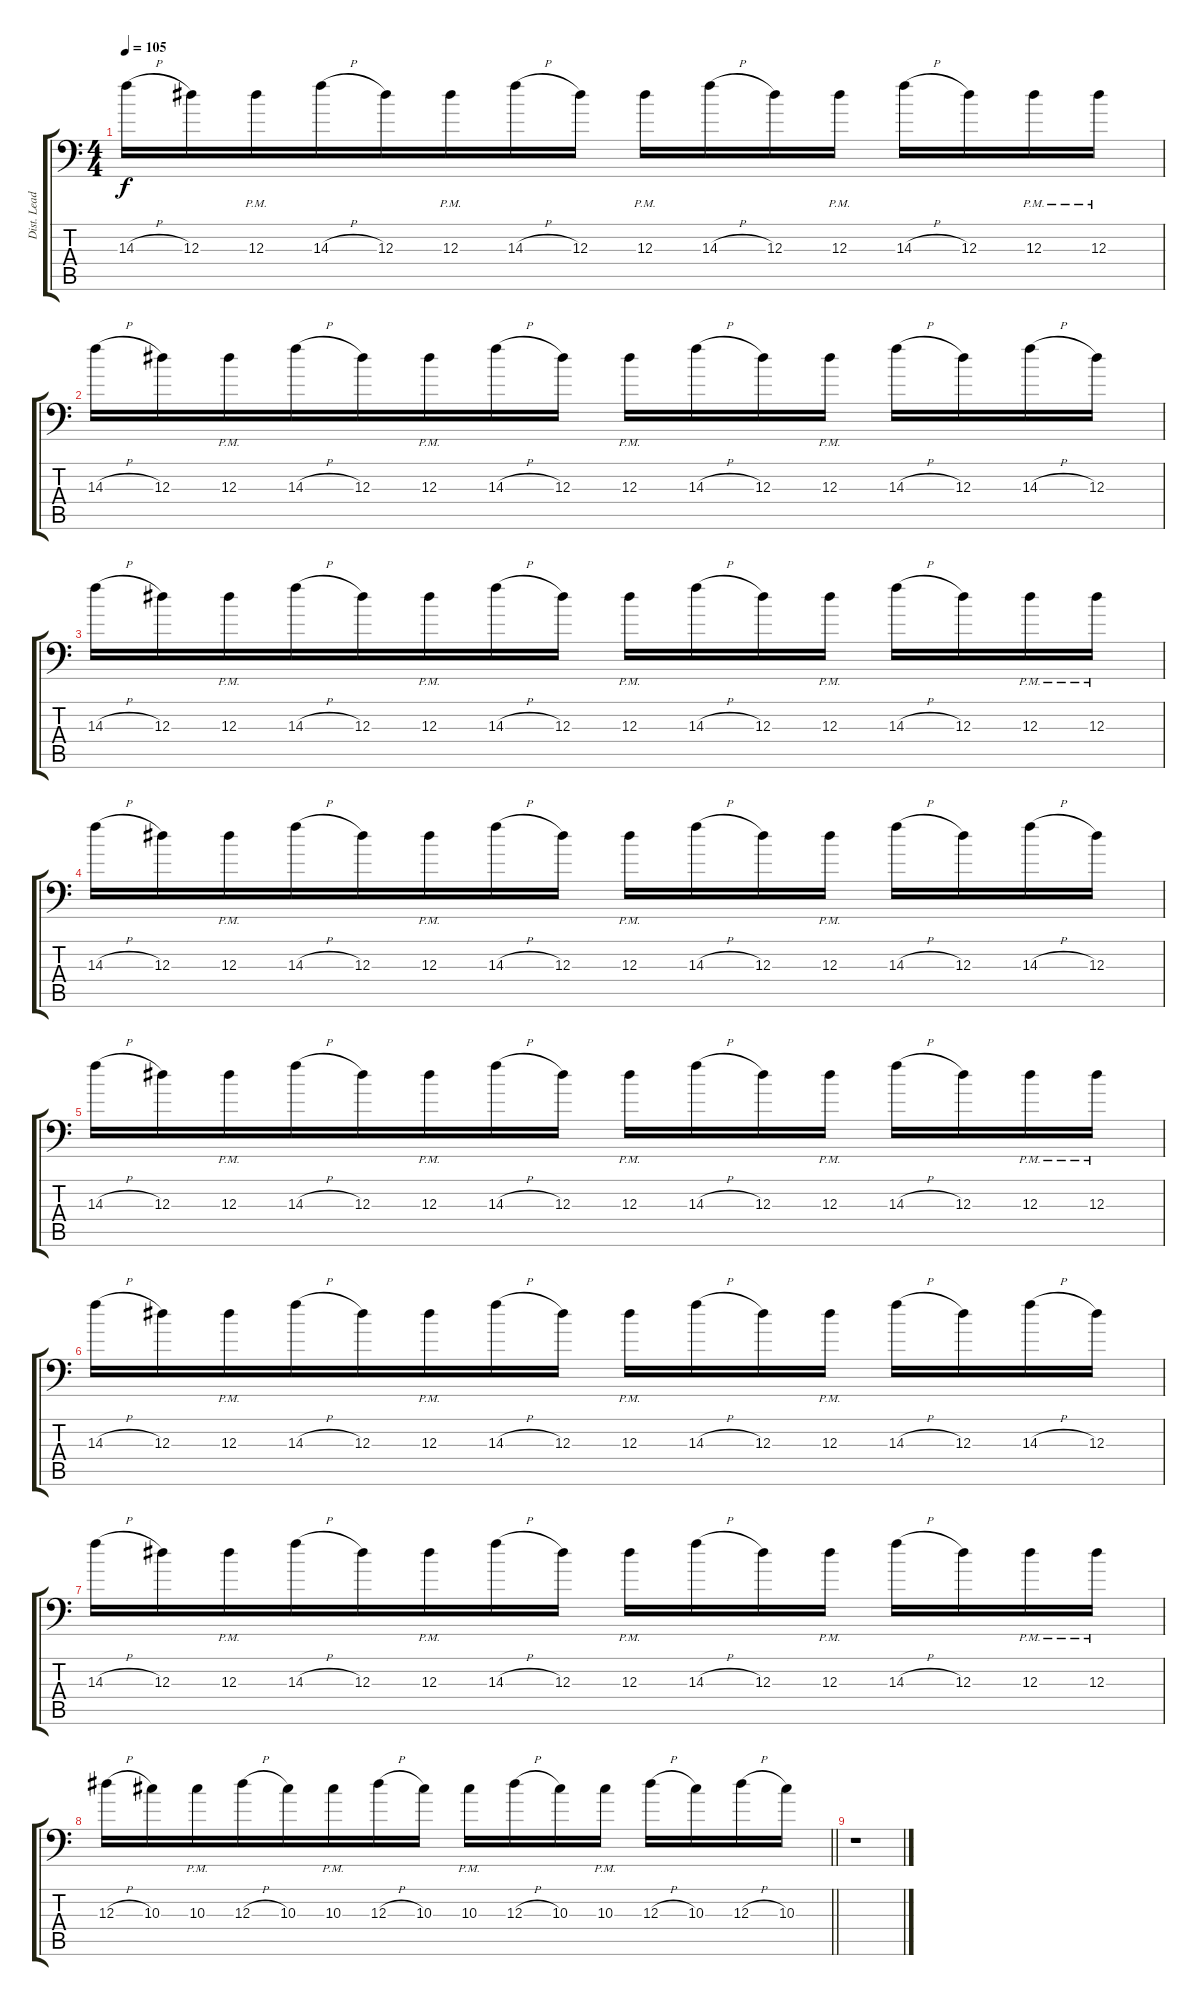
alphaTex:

\track ("Dist. Lead Guitar 1" "Dist. Lead") {instrument distortionguitar}
\staff {score tabs}
\tuning (C4 G3 Eb3 Bb2 F2 Bb1) {hide}
\ts (4 4)
\tempo 105
\clef f4
\ks c
14.3{h}.16{dy f beam merge} 12.3.16 12.3{pm}.16 14.3{h}.16{beam merge} 12.3.16 12.3{pm}.16 14.3{h}.16{beam merge} 12.3.16 12.3{pm}.16{beam merge} 14.3{h}.16{beam merge} 12.3.16 12.3{pm}.16 14.3{h}.16{beam merge} 12.3.16 12.3{pm}.16{beam merge} 12.3{pm}.16 |
14.3{h}.16{beam merge} 12.3.16 12.3{pm}.16 14.3{h}.16{beam merge} 12.3.16 12.3{pm}.16 14.3{h}.16{beam merge} 12.3.16 12.3{pm}.16{beam merge} 14.3{h}.16{beam merge} 12.3.16 12.3{pm}.16 14.3{h}.16{beam merge} 12.3.16 14.3{h}.16{beam merge} 12.3.16 |
14.3{h}.16{beam merge} 12.3.16 12.3{pm}.16 14.3{h}.16{beam merge} 12.3.16 12.3{pm}.16 14.3{h}.16{beam merge} 12.3.16 12.3{pm}.16{beam merge} 14.3{h}.16{beam merge} 12.3.16 12.3{pm}.16 14.3{h}.16{beam merge} 12.3.16 12.3{pm}.16{beam merge} 12.3{pm}.16 |
14.3{h}.16{beam merge} 12.3.16 12.3{pm}.16 14.3{h}.16{beam merge} 12.3.16 12.3{pm}.16 14.3{h}.16{beam merge} 12.3.16 12.3{pm}.16{beam merge} 14.3{h}.16{beam merge} 12.3.16 12.3{pm}.16 14.3{h}.16{beam merge} 12.3.16 14.3{h}.16{beam merge} 12.3.16 |
14.3{h}.16{beam merge} 12.3.16 12.3{pm}.16 14.3{h}.16{beam merge} 12.3.16 12.3{pm}.16 14.3{h}.16{beam merge} 12.3.16 12.3{pm}.16{beam merge} 14.3{h}.16{beam merge} 12.3.16 12.3{pm}.16 14.3{h}.16{beam merge} 12.3.16 12.3{pm}.16{beam merge} 12.3{pm}.16 |
14.3{h}.16{beam merge} 12.3.16 12.3{pm}.16 14.3{h}.16{beam merge} 12.3.16 12.3{pm}.16 14.3{h}.16{beam merge} 12.3.16 12.3{pm}.16{beam merge} 14.3{h}.16{beam merge} 12.3.16 12.3{pm}.16 14.3{h}.16{beam merge} 12.3.16 14.3{h}.16{beam merge} 12.3.16 |
14.3{h}.16{beam merge} 12.3.16 12.3{pm}.16 14.3{h}.16{beam merge} 12.3.16 12.3{pm}.16 14.3{h}.16{beam merge} 12.3.16 12.3{pm}.16{beam merge} 14.3{h}.16{beam merge} 12.3.16 12.3{pm}.16 14.3{h}.16{beam merge} 12.3.16 12.3{pm}.16{beam merge} 12.3{pm}.16 |
\barLineRight lightlight
12.3{h}.16{beam merge} 10.3.16 10.3{pm}.16 12.3{h}.16{beam merge} 10.3.16 10.3{pm}.16 12.3{h}.16{beam merge} 10.3.16 10.3{pm}.16{beam merge} 12.3{h}.16{beam merge} 10.3.16 10.3{pm}.16 12.3{h}.16{beam merge} 10.3.16 12.3{h}.16{beam merge} 10.3.16 |
r.1
